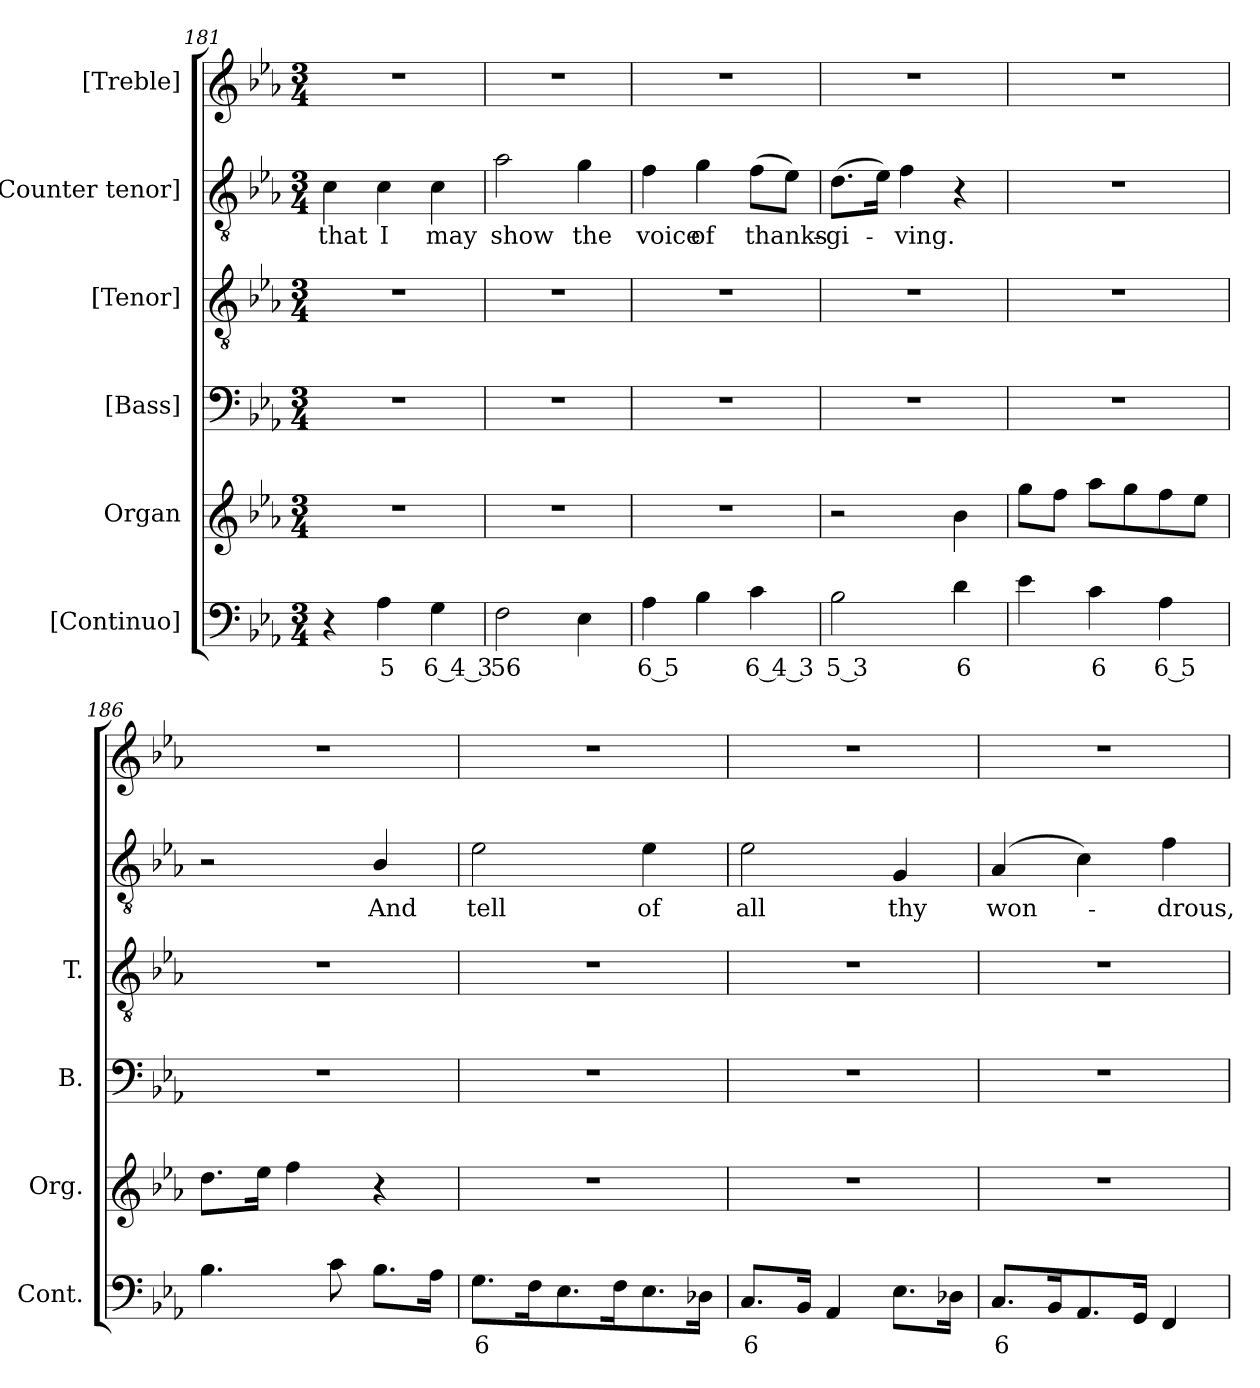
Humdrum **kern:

**kern	**text	**kern	**kern	**kern	**kern	**text	**kern
*part6	*part6	*part5	*part4	*part3	*part2	*part2	*part1
*staff6	*staff6	*staff5	*staff4	*staff3	*staff2	*staff2	*staff1
*I"[Continuo]	*	*I"Organ	*I"[Bass]	*I"[Tenor]	*I"[Counter tenor]	*	*I"[Treble]
*I'Cont.	*	*I'Org.	*I'B.	*I'T.	*	*	*
!!LO:PB:g=z
*clefF4	*	*clefG2	*clefF4	*clefGv2	*clefGv2	*	*clefG2
*	*	*	*	*ITrd7c12	*ITrd7c12	*	*
*k[b-e-a-]	*	*k[b-e-a-]	*k[b-e-a-]	*k[b-e-a-]	*k[b-e-a-]	*	*k[b-e-a-]
*E-:	*	*E-:	*E-:	*E-:	*E-:	*	*E-:
*M3/4	*	*M3/4	*M3/4	*M3/4	*M3/4	*	*M3/4
=181	=181	=181	=181	=181	=181	=181	=181
!	!	!LO:N:vis=1	!LO:N:vis=1	!LO:N:vis=1	!	!	!
!	!	!	!	!	!	!LO:LY:b:color=#000000	!LO:N:vis=1
4r	.	2.r	2.r	2.r	4Ci\	that	2.r
!	!LO:LY:b:color=#000000	!	!	!	!	!	!
!	!	!	!	!	!	!LO:LY:b:color=#000000	!
4A-i\	5	.	.	.	4Ci\	I	.
!	!LO:LY:b:color=#000000	!	!	!	!	!	!
!	!	!	!	!	!	!LO:LY:b:color=#000000	!
4Gi\	6 4 3	.	.	.	4Ci\	may	.
=182	=182	=182	=182	=182	=182	=182	=182
!	!LO:LY:b:color=#000000	!LO:N:vis=1	!LO:N:vis=1	!LO:N:vis=1	!	!	!
!	!	!	!	!	!	!LO:LY:b:color=#000000	!LO:N:vis=1
2Fi\	56	2.r	2.r	2.r	2A-i\	show	2.r
!	!	!	!	!	!	!LO:LY:b:color=#000000	!
4E-i\	.	.	.	.	4Gi\	the	.
=183	=183	=183	=183	=183	=183	=183	=183
!	!LO:LY:b:color=#000000	!LO:N:vis=1	!LO:N:vis=1	!LO:N:vis=1	!	!	!
!	!	!	!	!	!	!LO:LY:b:color=#000000	!LO:N:vis=1
4A-i\	6 5	2.r	2.r	2.r	4Fi\	voice	2.r
!	!	!	!	!	!	!LO:LY:b:color=#000000	!
4B-i\	.	.	.	.	4Gi\	of	.
!	!LO:LY:b:color=#000000	!	!	!	!	!	!
!	!	!	!	!	!	!LO:LY:b:color=#000000	!
4ci\	6 4 3	.	.	.	(8Fi\L	thanks-	.
.	.	.	.	.	8E-i\J)	.	.
=184	=184	=184	=184	=184	=184	=184	=184
!	!LO:LY:b:color=#000000	!	!LO:N:vis=1	!LO:N:vis=1	!	!	!
!	!	!	!	!	!	!LO:LY:b:color=#000000	!LO:N:vis=1
2B-i\	5 3	2r	2.r	2.r	(8.Di\L	-gi-	2.r
.	.	.	.	.	16E-i\Jk)	.	.
!	!	!	!	!	!	!LO:LY:b:color=#000000	!
.	.	.	.	.	4Fi\	-ving.	.
!	!LO:LY:b:color=#000000	!	!	!	!	!	!
4di\	6	4b-i\	.	.	4r	.	.
=185	=185	=185	=185	=185	=185	=185	=185
!	!	!	!LO:N:vis=1	!LO:N:vis=1	!LO:N:vis=1	!	!LO:N:vis=1
4e-i\	.	8ggi\L	2.r	2.r	2.r	.	2.r
.	.	8ffi\J	.	.	.	.	.
!	!LO:LY:b:color=#000000	!	!	!	!	!	!
4ci\	6	8aa-i\L	.	.	.	.	.
.	.	8ggi\	.	.	.	.	.
!	!LO:LY:b:color=#000000	!	!	!	!	!	!
4A-i\	6 5	8ffi\	.	.	.	.	.
.	.	8ee-i\J	.	.	.	.	.
=186	=186	=186	=186	=186	=186	=186	=186
!	!	!	!LO:N:vis=1	!LO:N:vis=1	!	!	!LO:N:vis=1
4.B-i\	.	8.ddi\L	2.r	2.r	2r	.	2.r
.	.	16ee-i\Jk	.	.	.	.	.
.	.	4ffi\	.	.	.	.	.
8ci\	.	.	.	.	.	.	.
!	!	!	!	!	!	!LO:LY:b:color=#000000	!
8.B-i\L	.	4r	.	.	4BB-i/	And	.
16A-i\Jk	.	.	.	.	.	.	.
=187	=187	=187	=187	=187	=187	=187	=187
!	!LO:LY:b:color=#000000	!LO:N:vis=1	!LO:N:vis=1	!LO:N:vis=1	!	!	!
!	!	!	!	!	!	!LO:LY:b:color=#000000	!LO:N:vis=1
8.Gi\L	6	2.r	2.r	2.r	2E-i\	tell	2.r
16Fi\k	.	.	.	.	.	.	.
8.E-i\	.	.	.	.	.	.	.
16Fi\k	.	.	.	.	.	.	.
!	!	!	!	!	!	!LO:LY:b:color=#000000	!
8.E-i\	.	.	.	.	4E-i\	of	.
16D-Xi\Jk	.	.	.	.	.	.	.
!!LO:LB:g=z
=188	=188	=188	=188	=188	=188	=188	=188
!	!LO:LY:b:color=#000000	!LO:N:vis=1	!LO:N:vis=1	!LO:N:vis=1	!	!	!
!	!	!	!	!	!	!LO:LY:b:color=#000000	!LO:N:vis=1
8.Ci/L	6	2.r	2.r	2.r	2E-i\	all	2.r
16BB-i/Jk	.	.	.	.	.	.	.
4AA-i/	.	.	.	.	.	.	.
!	!	!	!	!	!	!LO:LY:b:color=#000000	!
8.E-i\L	.	.	.	.	4GGi/	thy	.
16D-Xi\Jk	.	.	.	.	.	.	.
=189	=189	=189	=189	=189	=189	=189	=189
!	!LO:LY:b:color=#000000	!LO:N:vis=1	!LO:N:vis=1	!LO:N:vis=1	!	!	!
!	!	!	!	!	!	!LO:LY:b:color=#000000	!LO:N:vis=1
8.Ci/L	6	2.r	2.r	2.r	(4AA-i/	won-	2.r
16BB-i/k	.	.	.	.	.	.	.
8.AA-i/	.	.	.	.	4Ci\)	.	.
16GGi/Jk	.	.	.	.	.	.	.
!	!	!	!	!	!	!LO:LY:b:color=#000000	!
4FFi/	.	.	.	.	4Fi\	-drous,	.
=	=	=	=	=	=	=	=
*-	*-	*-	*-	*-	*-	*-	*-
